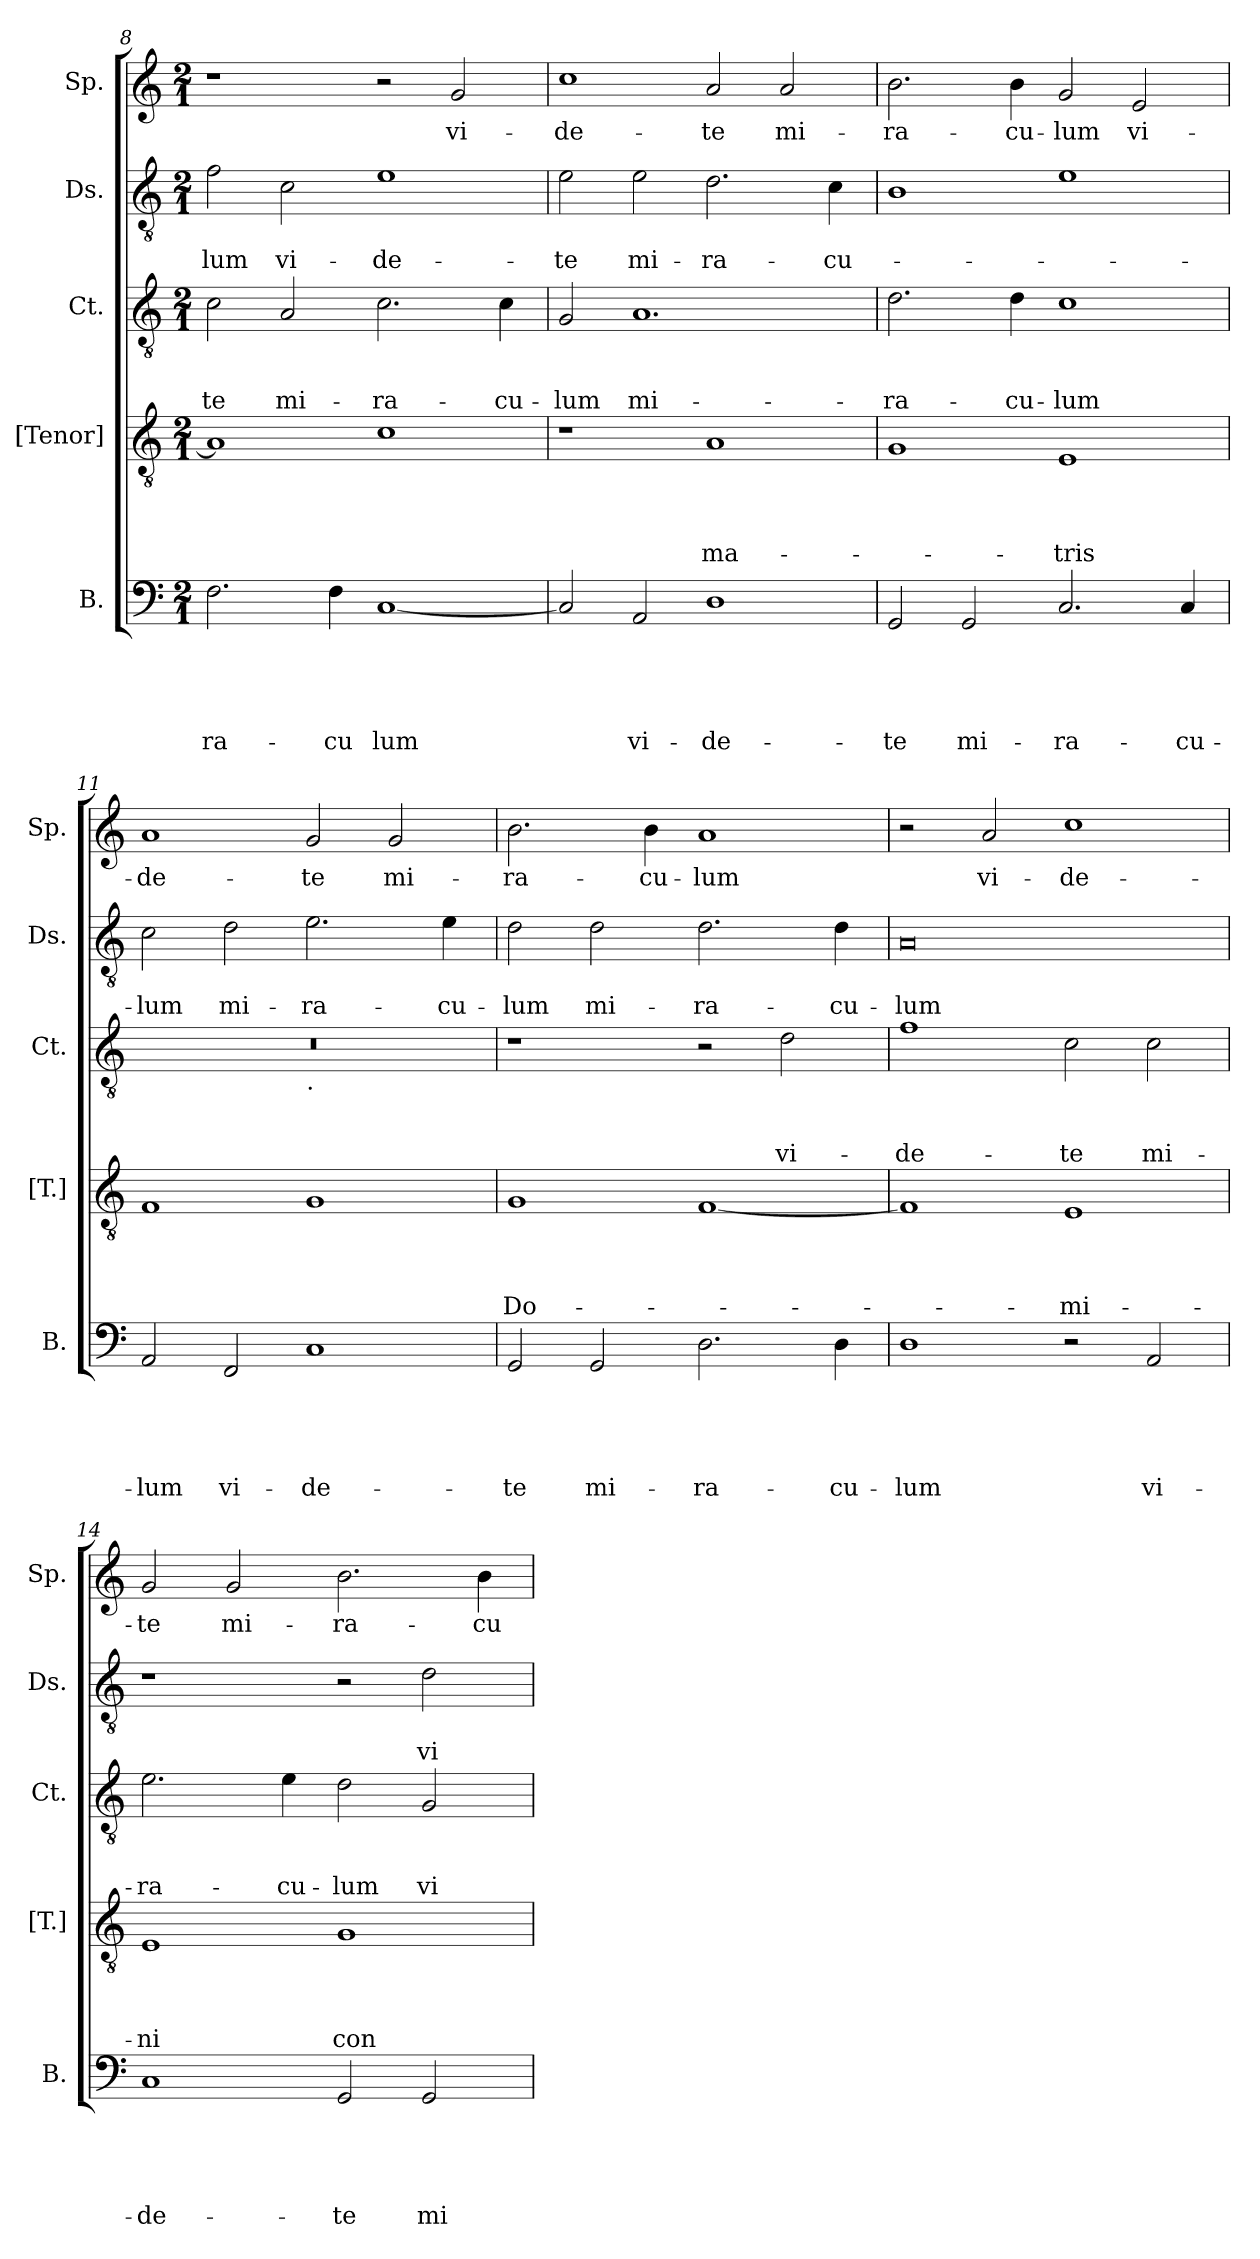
**kern	**text	**text	**text	**text	**text	**kern	**text	**text	**text	**text	**kern	**text	**text	**text	**kern	**text	**text	**kern	**text
*part5	*part5	*part5	*part5	*part5	*part5	*part4	*part4	*part4	*part4	*part4	*part3	*part3	*part3	*part3	*part2	*part2	*part2	*part1	*part1
*staff5	*staff5	*staff5	*staff5	*staff5	*staff5	*staff4	*staff4	*staff4	*staff4	*staff4	*staff3	*staff3	*staff3	*staff3	*staff2	*staff2	*staff2	*staff1	*staff1
*I"B.	*	*	*	*	*	*I"[Tenor]	*	*	*	*	*I"Ct.	*	*	*	*I"Ds.	*	*	*I"Sp.	*
*I'B.	*	*	*	*	*	*I'[T.]	*	*	*	*	*I'Ct.	*	*	*	*I'Ds.	*	*	*I'Sp.	*
*clefF4	*	*	*	*	*	*clefGv2	*	*	*	*	*clefGv2	*	*	*	*clefGv2	*	*	*clefG2	*
*k[]	*	*	*	*	*	*k[]	*	*	*	*	*k[]	*	*	*	*k[]	*	*	*k[]	*
*C:	*	*	*	*	*	*C:	*	*	*	*	*C:	*	*	*	*C:	*	*	*C:	*
*M2/1	*	*	*	*	*	*M2/1	*	*	*	*	*M2/1	*	*	*	*M2/1	*	*	*M2/1	*
=8	=8	=8	=8	=8	=8	=8	=8	=8	=8	=8	=8	=8	=8	=8	=8	=8	=8	=8	=8
!	!	!	!	!	!LO:LY:b	!	!	!	!	!	!	!	!	!LO:LY:b	!	!	!LO:LY:b	!	!
2.F\	.	.	.	.	-ra-	1A]	.	.	.	.	2c\	.	.	-te	2f\	.	-lum	1r	.
!	!	!	!	!	!	!	!	!	!	!	!	!	!	!LO:LY:b	!	!	!LO:LY:b	!	!
.	.	.	.	.	.	.	.	.	.	.	2A/	.	.	mi-	2c\	.	vi-	.	.
!	!	!	!	!	!LO:LY:b	!	!	!	!	!	!	!	!	!	!	!	!	!	!
4F\	.	.	.	.	-cu	.	.	.	.	.	.	.	.	.	.	.	.	.	.
!	!	!	!	!	!LO:LY:b	!	!	!	!	!	!	!	!	!LO:LY:b	!	!	!LO:LY:b	!	!
[<1C	.	.	.	.	lum	1c	.	.	.	.	2.c\	.	.	-ra-	1e	.	-de-	2r	.
!	!	!	!	!	!	!	!	!	!	!	!	!	!	!	!	!	!	!	!LO:LY:b
.	.	.	.	.	.	.	.	.	.	.	.	.	.	.	.	.	.	2g/	vi-
!	!	!	!	!	!	!	!	!	!	!	!	!	!	!LO:LY:b	!	!	!	!	!
.	.	.	.	.	.	.	.	.	.	.	4c\	.	.	-cu-	.	.	.	.	.
=9	=9	=9	=9	=9	=9	=9	=9	=9	=9	=9	=9	=9	=9	=9	=9	=9	=9	=9	=9
!	!	!	!	!	!	!	!	!	!	!	!	!	!	!LO:LY:b	!	!	!LO:LY:b	!	!LO:LY:b
2C/]	.	.	.	.	.	1r	.	.	.	.	2G/	.	.	-lum	2e\	.	-te	1cc	-de-
!	!	!	!	!	!LO:LY:b	!	!	!	!	!	!	!	!	!LO:LY:b	!	!	!LO:LY:b	!	!
2AA/	.	.	.	.	vi-	.	.	.	.	.	1.A	.	.	mi-	2e\	.	mi-	.	.
!	!	!	!	!	!LO:LY:b	!	!	!	!	!LO:LY:b	!	!	!	!	!	!	!LO:LY:b	!	!LO:LY:b
1D	.	.	.	.	-de-	1A	.	.	.	ma-	.	.	.	.	2.d\	.	-ra-	2a/	-te
!	!	!	!	!	!	!	!	!	!	!	!	!	!	!	!	!	!	!	!LO:LY:b
.	.	.	.	.	.	.	.	.	.	.	.	.	.	.	.	.	.	2a/	mi-
!	!	!	!	!	!	!	!	!	!	!	!	!	!	!	!	!	!LO:LY:b	!	!
.	.	.	.	.	.	.	.	.	.	.	.	.	.	.	4c\	.	-cu-	.	.
=10	=10	=10	=10	=10	=10	=10	=10	=10	=10	=10	=10	=10	=10	=10	=10	=10	=10	=10	=10
!	!	!	!	!	!LO:LY:b	!	!	!	!	!	!	!	!	!LO:LY:b	!	!	!	!	!LO:LY:b
2GG/	.	.	.	.	-te	1G	.	.	.	.	2.d\	.	.	-ra-	1B	.	.	2.b\	-ra-
!	!	!	!	!	!LO:LY:b	!	!	!	!	!	!	!	!	!	!	!	!	!	!
2GG/	.	.	.	.	mi-	.	.	.	.	.	.	.	.	.	.	.	.	.	.
!	!	!	!	!	!	!	!	!	!	!	!	!	!	!LO:LY:b	!	!	!	!	!LO:LY:b
.	.	.	.	.	.	.	.	.	.	.	4d\	.	.	-cu-	.	.	.	4b\	-cu-
!	!	!	!	!	!LO:LY:b	!	!	!	!	!LO:LY:b	!	!	!	!LO:LY:b:rj	!	!	!	!	!LO:LY:b
2.C/	.	.	.	.	-ra-	1E	.	.	.	-tris	1c	.	.	-lum	1e	.	.	2g/	-lum
!	!	!	!	!	!	!	!	!	!	!	!	!	!	!	!	!	!	!	!LO:LY:b
.	.	.	.	.	.	.	.	.	.	.	.	.	.	.	.	.	.	2e/	vi-
!	!	!	!	!	!LO:LY:b	!	!	!	!	!	!	!	!	!	!	!	!	!	!
4C/	.	.	.	.	-cu-	.	.	.	.	.	.	.	.	.	.	.	.	.	.
=11	=11	=11	=11	=11	=11	=11	=11	=11	=11	=11	=11	=11	=11	=11	=11	=11	=11	=11	=11
!	!	!	!	!	!LO:LY:b	!	!	!	!	!	!	!	!	!	!	!	!LO:LY:b	!	!LO:LY:b
*	*	*	*	*	*	*	*	*	*	*	*^	*	*	*	*	*	*	*	*
2AA/	.	.	.	.	-lum	1F	.	.	.	.	0r	1ryy	.	.	.	2c\	.	-lum	1a	-de-
!	!	!	!	!	!LO:LY:b	!	!	!	!	!	!	!	!	!	!	!	!	!LO:LY:b	!	!
2FF/	.	.	.	.	vi-	.	.	.	.	.	.	.	.	.	.	2d\	.	mi-	.	.
!	!	!	!	!	!	!	!	!	!	!	!	!LO:TX:b:t=.	!	!	!	!	!	!	!	!
!	!	!	!	!	!LO:LY:b	!	!	!	!	!	!	!	!	!	!	!	!	!LO:LY:b	!	!LO:LY:b
1C	.	.	.	.	-de-	1G	.	.	.	.	.	1ryy	.	.	.	2.e\	.	-ra-	2g/	-te
!	!	!	!	!	!	!	!	!	!	!	!	!	!	!	!	!	!	!	!	!LO:LY:b
.	.	.	.	.	.	.	.	.	.	.	.	.	.	.	.	.	.	.	2g/	mi-
!	!	!	!	!	!	!	!	!	!	!	!	!	!	!	!	!	!	!LO:LY:b	!	!
.	.	.	.	.	.	.	.	.	.	.	.	.	.	.	.	4e\	.	-cu-	.	.
=12	=12	=12	=12	=12	=12	=12	=12	=12	=12	=12	=12	=12	=12	=12	=12	=12	=12	=12	=12	=12
!	!	!	!	!	!LO:LY:b	!	!	!	!	!LO:LY:b	!	!	!	!	!	!	!	!LO:LY:b	!	!LO:LY:b
*	*	*	*	*	*	*	*	*	*	*	*v	*v	*	*	*	*	*	*	*	*
2GG/	.	.	.	.	-te	1G	.	.	.	Do-	1r	.	.	.	2d\	.	-lum	2.b\	-ra-
!	!	!	!	!	!LO:LY:b	!	!	!	!	!	!	!	!	!	!	!	!LO:LY:b	!	!
2GG/	.	.	.	.	mi-	.	.	.	.	.	.	.	.	.	2d\	.	mi-	.	.
!	!	!	!	!	!	!	!	!	!	!	!	!	!	!	!	!	!	!	!LO:LY:b
.	.	.	.	.	.	.	.	.	.	.	.	.	.	.	.	.	.	4b\	-cu-
!	!	!	!	!	!LO:LY:b	!	!	!	!	!	!	!	!	!	!	!	!LO:LY:b	!	!LO:LY:b:rj
2.D\	.	.	.	.	-ra-	[>1F	.	.	.	.	2r	.	.	.	2.d\	.	-ra-	1a	-lum
!	!	!	!	!	!	!	!	!	!	!	!	!	!	!LO:LY:b	!	!	!	!	!
.	.	.	.	.	.	.	.	.	.	.	2d\	.	.	vi-	.	.	.	.	.
!	!	!	!	!	!LO:LY:b	!	!	!	!	!	!	!	!	!	!	!	!LO:LY:b	!	!
4D\	.	.	.	.	-cu-	.	.	.	.	.	.	.	.	.	4d\	.	-cu-	.	.
!!LO:PB:g=z
=13	=13	=13	=13	=13	=13	=13	=13	=13	=13	=13	=13	=13	=13	=13	=13	=13	=13	=13	=13
!	!	!	!	!	!LO:LY:b	!	!	!	!	!	!	!	!	!LO:LY:b	!	!	!LO:LY:b	!	!
1D	.	.	.	.	-lum	1F]	.	.	.	.	1f	.	.	-de-	0A	.	-lum	2r	.
!	!	!	!	!	!	!	!	!	!	!	!	!	!	!	!	!	!	!	!LO:LY:b
.	.	.	.	.	.	.	.	.	.	.	.	.	.	.	.	.	.	2a/	vi-
!	!	!	!	!	!	!	!	!	!	!LO:LY:b	!	!	!	!LO:LY:b	!	!	!	!	!LO:LY:b
2r	.	.	.	.	.	1E	.	.	.	-mi-	2c\	.	.	-te	.	.	.	1cc	-de-
!	!	!	!	!	!LO:LY:b	!	!	!	!	!	!	!	!	!LO:LY:b	!	!	!	!	!
2AA/	.	.	.	.	vi-	.	.	.	.	.	2c\	.	.	mi-	.	.	.	.	.
=14	=14	=14	=14	=14	=14	=14	=14	=14	=14	=14	=14	=14	=14	=14	=14	=14	=14	=14	=14
!	!	!	!	!	!LO:LY:b	!	!	!	!	!LO:LY:b	!	!	!	!LO:LY:b	!	!	!	!	!LO:LY:b
1C	.	.	.	.	-de-	1E	.	.	.	-ni	2.e\	.	.	-ra-	1r	.	.	2g/	-te
!	!	!	!	!	!	!	!	!	!	!	!	!	!	!	!	!	!	!	!LO:LY:b
.	.	.	.	.	.	.	.	.	.	.	.	.	.	.	.	.	.	2g/	mi-
!	!	!	!	!	!	!	!	!	!	!	!	!	!	!LO:LY:b	!	!	!	!	!
.	.	.	.	.	.	.	.	.	.	.	4e\	.	.	-cu-	.	.	.	.	.
!	!	!	!	!	!LO:LY:b	!	!	!	!	!LO:LY:b	!	!	!	!LO:LY:b	!	!	!	!	!LO:LY:b
2GG/	.	.	.	.	-te	1G	.	.	.	con-	2d\	.	.	-lum	2r	.	.	2.b\	-ra-
!	!	!	!	!	!LO:LY:b	!	!	!	!	!	!	!	!	!LO:LY:b	!	!	!LO:LY:b	!	!
2GG/	.	.	.	.	mi-	.	.	.	.	.	2G/	.	.	vi-	2d\	.	vi-	.	.
!	!	!	!	!	!	!	!	!	!	!	!	!	!	!	!	!	!	!	!LO:LY:b
.	.	.	.	.	.	.	.	.	.	.	.	.	.	.	.	.	.	4b\	-cu-
=	=	=	=	=	=	=	=	=	=	=	=	=	=	=	=	=	=	=	=
*-	*-	*-	*-	*-	*-	*-	*-	*-	*-	*-	*-	*-	*-	*-	*-	*-	*-	*-	*-
